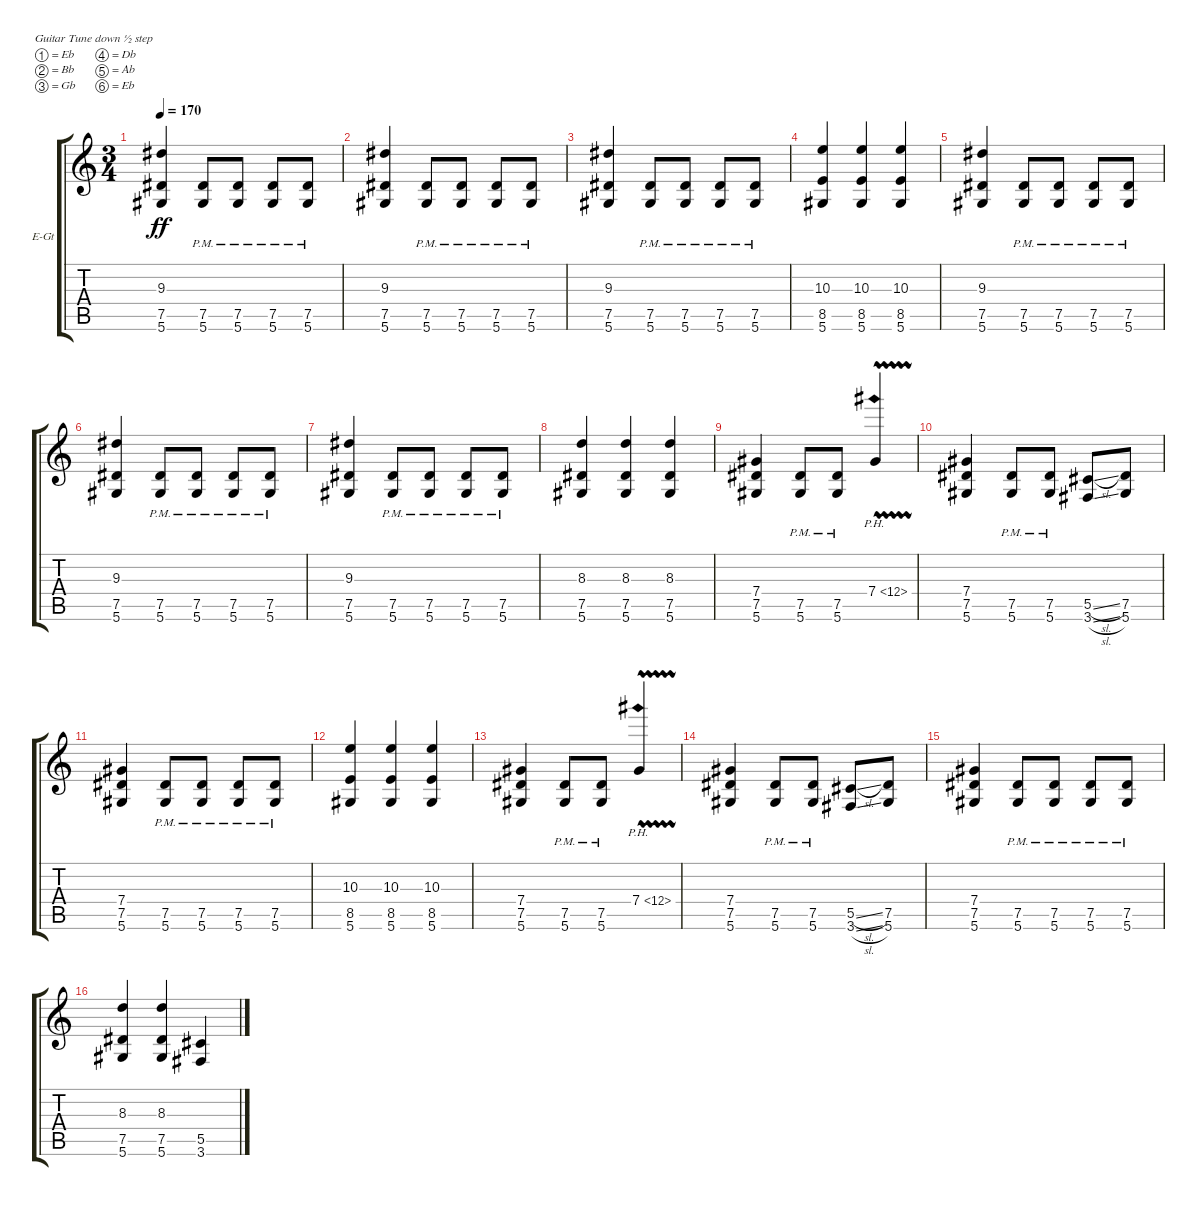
\bracketExtendMode groupsimilarinstruments
\firstSystemTrackNameOrientation horizontal
\otherSystemsTrackNameOrientation horizontal
\track ("Adam - Lead" "E-Gt") {instrument distortionguitar}
\staff {score tabs}
\tuning (Eb4 Bb3 Gb3 Db3 Ab2 Eb2)
\ts (3 4)
\tempo 170
\clef g2
\ks c
(5.6 7.5 9.3).4{dy ff instrument distortionguitar} (5.6{pm} 7.5{pm}).8 (5.6{pm} 7.5{pm}).8 (5.6{pm} 7.5{pm}).8 (5.6{pm} 7.5{pm}).8 |
(5.6 7.5 9.3).4 (5.6{pm} 7.5{pm}).8 (5.6{pm} 7.5{pm}).8 (5.6{pm} 7.5{pm}).8 (5.6{pm} 7.5{pm}).8 |
(5.6 7.5 9.3).4 (5.6{pm} 7.5{pm}).8 (5.6{pm} 7.5{pm}).8 (5.6{pm} 7.5{pm}).8 (5.6{pm} 7.5{pm}).8 |
(5.6 8.5 10.3).4 (5.6 8.5 10.3).4 (5.6 8.5 10.3).4 |
(5.6 7.5 9.3).4 (5.6{pm} 7.5{pm}).8 (5.6{pm} 7.5{pm}).8 (5.6{pm} 7.5{pm}).8 (5.6{pm} 7.5{pm}).8 |
(5.6 7.5 9.3).4 (5.6{pm} 7.5{pm}).8 (5.6{pm} 7.5{pm}).8 (5.6{pm} 7.5{pm}).8 (5.6{pm} 7.5{pm}).8 |
(5.6 7.5 9.3).4 (5.6{pm} 7.5{pm}).8 (5.6{pm} 7.5{pm}).8 (5.6{pm} 7.5{pm}).8 (5.6{pm} 7.5{pm}).8 |
(5.6 7.5 8.3).4 (5.6 7.5 8.3).4 (5.6 7.5 8.3).4 |
(5.6 7.5 7.4).4 (5.6{pm} 7.5{pm}).8 (5.6{pm} 7.5{pm}).8 7.4{ph 5 vw}.4 |
(5.6 7.5 7.4).4 (5.6{pm} 7.5{pm}).8 (5.6{pm} 7.5{pm}).8 (3.6{sl} 5.5{sl}).8 (5.6 7.5).8 |
(5.6 7.5 7.4).4 (5.6{pm} 7.5{pm}).8 (5.6{pm} 7.5{pm}).8 (5.6{pm} 7.5{pm}).8 (5.6{pm} 7.5{pm}).8 |
(5.6 8.5 10.3).4 (5.6 8.5 10.3).4 (5.6 8.5 10.3).4 |
(5.6 7.5 7.4).4 (5.6{pm} 7.5{pm}).8 (5.6{pm} 7.5{pm}).8 7.4{ph 5 vw}.4 |
(5.6 7.5 7.4).4 (5.6{pm} 7.5{pm}).8 (5.6{pm} 7.5{pm}).8 (3.6{sl} 5.5{sl}).8 (5.6 7.5).8 |
(5.6 7.5 7.4).4 (5.6{pm} 7.5{pm}).8 (5.6{pm} 7.5{pm}).8 (5.6{pm} 7.5{pm}).8 (5.6{pm} 7.5{pm}).8 |
(5.6 7.5 8.3).4 (5.6 7.5 8.3).4 (3.6 5.5).4
